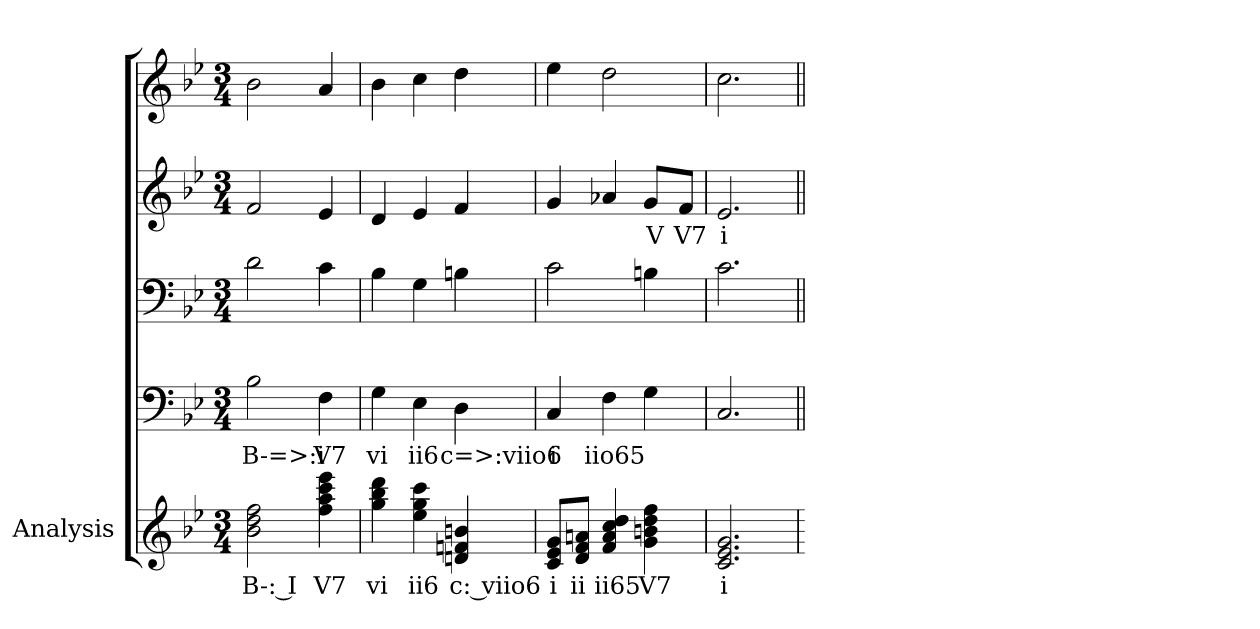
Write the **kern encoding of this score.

**kern	**text	**kern	**text	**kern	**kern	**text	**kern
*part5	*part5	*part4	*part4	*part3	*part2	*part2	*part1
*staff5	*staff5	*staff4	*staff4	*staff3	*staff2	*staff2	*staff1
*I"Analysis	*	*	*	*	*	*	*
*	*	*clefF4	*	*clefF4	*clefG2	*	*clefG2
*k[b-e-]	*	*k[b-e-]	*	*k[b-e-]	*k[b-e-]	*	*k[b-e-]
*M3/4	*	*M3/4	*	*M3/4	*M3/4	*	*M3/4
=1	=1	=1	=1	=1	=1	=1	=1
2b- 2dd 2ff	B-: I	2B-	B-=>:i	2d	2f	.	2b-
4ff 4aa 4ccc 4eee-	V7	4F	V7	4c	4e-	.	4a
=2	=2	=2	=2	=2	=2	=2	=2
4gg 4bb- 4ddd	vi	4G	vi	4B-	4d	.	4b-
4ee- 4gg 4ccc	ii6	4E-	ii6	4G	4e-	.	4cc
4dn 4fn 4bn	c: viio6	4D	c=>:viio6	4Bn	4f	.	4dd
=3	=3	=3	=3	=3	=3	=3	=3
8c 8e- 8gL	i	4C	i	2c	4g	.	4ee-
8d 8f 8anJ	ii	.	.	.	.	.	.
4f 4a 4cc 4dd	ii65	4F	iio65	.	4a-X	.	2dd
4g 4bn 4dd 4ff	V7	4G	.	4Bn	8gL	V	.
.	.	.	.	.	8fJ	V7	.
=4	=4	=4	=4	=4	=4	=4	=4
2.c 2.e- 2.g	i	2.C	.	2.c	2.e-	i	2.cc
=	=||	=||	=||	=||	=||	=||	=||
*-	*-	*-	*-	*-	*-	*-	*-
